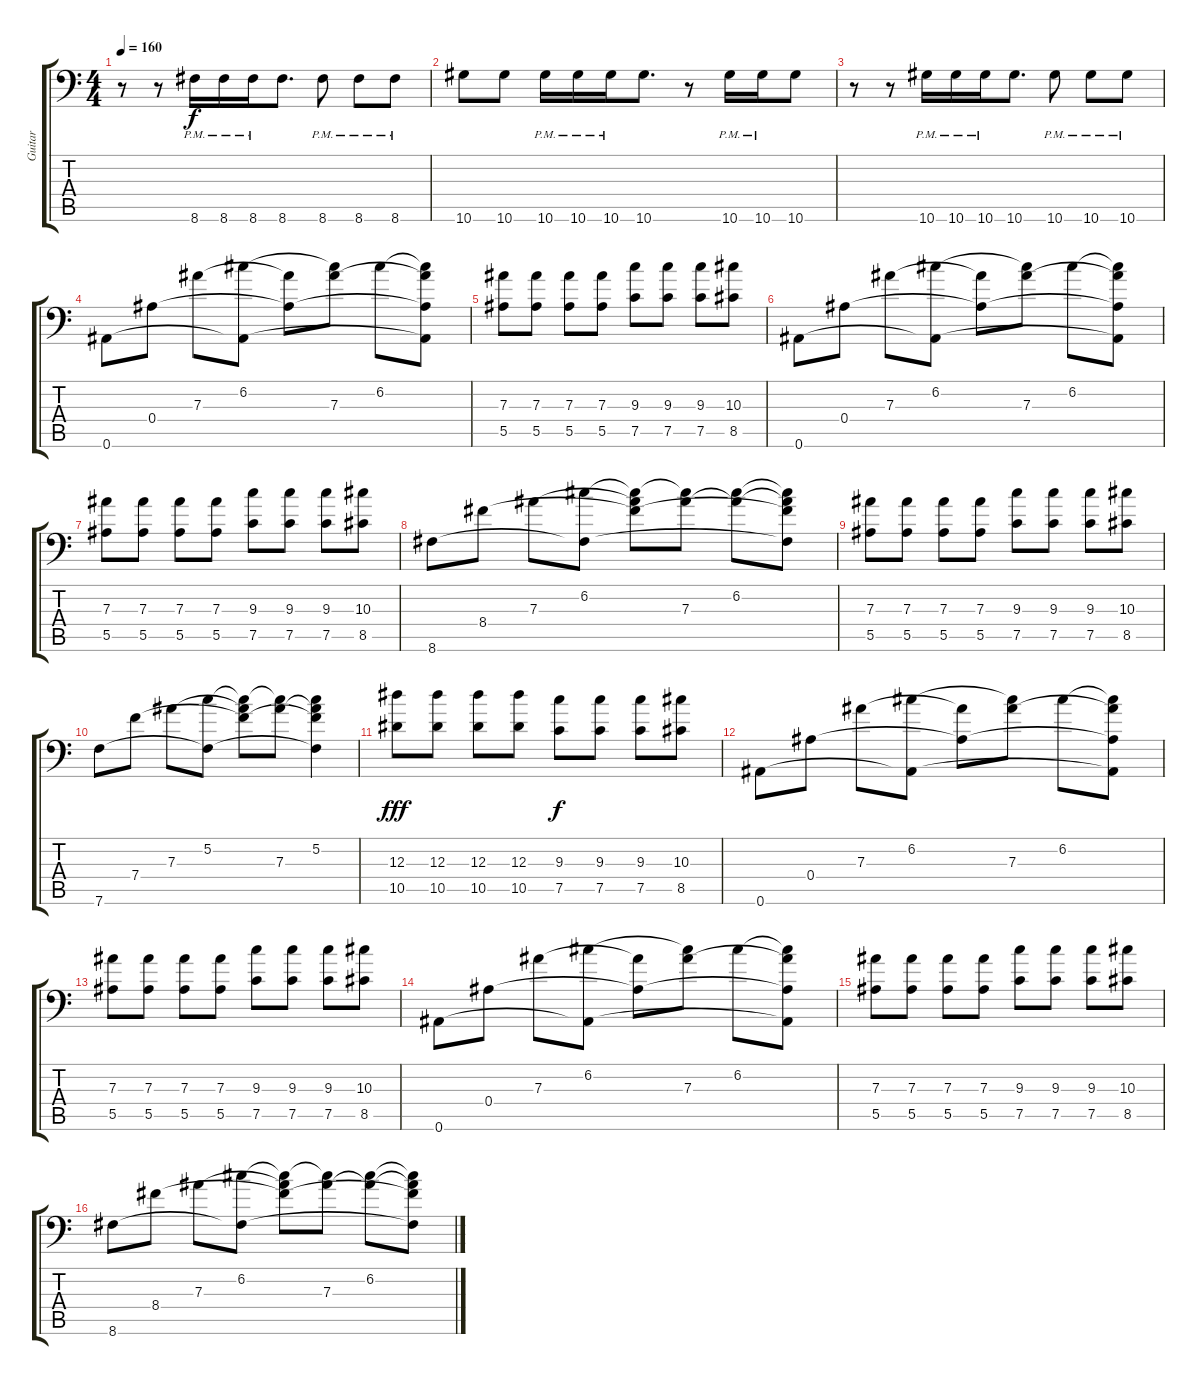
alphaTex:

\track ("Guitar" "Guitar") {instrument distortionguitar}
\staff {score tabs}
\tuning (C4 G3 Eb3 Bb2 F2 Bb1) {hide}
\ts (4 4)
\tempo 160
\clef f4
\ks c
r.8{dy f} r.8 8.6{pm}.16 8.6{pm}.16 8.6{pm}.16 8.6.8{d} 8.6{pm}.8 8.6{pm}.8 8.6{pm}.8 |
10.6.8 10.6.8 10.6{pm}.16 10.6{pm}.16 10.6{pm}.16 10.6.8{d} r.8 10.6{pm}.16 10.6{pm}.16 10.6.8 |
r.8 r.8 10.6{pm}.16 10.6{pm}.16 10.6{pm}.16 10.6.8{d} 10.6{pm}.8 10.6{pm}.8 10.6{pm}.8 |
0.6.8 0.4.8 7.3.8 (6.2 0.6{t}).8 (7.3{t} 0.4{t}).8 (6.2{t} 7.3).8 6.2.8 (6.2{t} 7.3{t} 0.4{t} 0.6{t}).8 |
(7.3 5.5).8 (7.3 5.5).8 (7.3 5.5).8 (7.3 5.5).8 (9.3 7.5).8 (9.3 7.5).8 (9.3 7.5).8 (10.3 8.5).8 |
0.6.8 0.4.8 7.3.8 (6.2 0.6{t}).8 (7.3{t} 0.4{t}).8 (6.2{t} 7.3).8 6.2.8 (6.2{t} 7.3{t} 0.4{t} 0.6{t}).8 |
(7.3 5.5).8 (7.3 5.5).8 (7.3 5.5).8 (7.3 5.5).8 (9.3 7.5).8 (9.3 7.5).8 (9.3 7.5).8 (10.3 8.5).8 |
8.6.8 8.4.8 7.3.8 (6.2 8.6{t}).8 (6.2{t} 7.3{t} 8.4{t}).8 (6.2{t} 7.3).8 (6.2 7.3{t}).8 (6.2{t} 7.3{t} 8.4{t} 8.6{t}).8 |
(7.3 5.5).8 (7.3 5.5).8 (7.3 5.5).8 (7.3 5.5).8 (9.3 7.5).8 (9.3 7.5).8 (9.3 7.5).8 (10.3 8.5).8 |
7.6.8 7.4.8 7.3.8 (5.2 7.6{t}).8 (5.2{t} 7.3{t} 7.4{t}).8 (5.2{t} 7.3).8 (5.2 7.3{t} 7.4{t} 7.6{t}).4 |
(12.3 10.5).8{dy fff} (12.3 10.5).8 (12.3 10.5).8 (12.3 10.5).8 (9.3 7.5).8{dy f} (9.3 7.5).8 (9.3 7.5).8 (10.3 8.5).8 |
0.6.8 0.4.8 7.3.8 (6.2 0.6{t}).8 (7.3{t} 0.4{t}).8 (6.2{t} 7.3).8 6.2.8 (6.2{t} 7.3{t} 0.4{t} 0.6{t}).8 |
(7.3 5.5).8 (7.3 5.5).8 (7.3 5.5).8 (7.3 5.5).8 (9.3 7.5).8 (9.3 7.5).8 (9.3 7.5).8 (10.3 8.5).8 |
0.6.8 0.4.8 7.3.8 (6.2 0.6{t}).8 (7.3{t} 0.4{t}).8 (6.2{t} 7.3).8 6.2.8 (6.2{t} 7.3{t} 0.4{t} 0.6{t}).8 |
(7.3 5.5).8 (7.3 5.5).8 (7.3 5.5).8 (7.3 5.5).8 (9.3 7.5).8 (9.3 7.5).8 (9.3 7.5).8 (10.3 8.5).8 |
8.6.8 8.4.8 7.3.8 (6.2 8.6{t}).8 (6.2{t} 7.3{t} 8.4{t}).8 (6.2{t} 7.3).8 (6.2 7.3{t}).8 (6.2{t} 7.3{t} 8.4{t} 8.6{t}).8
